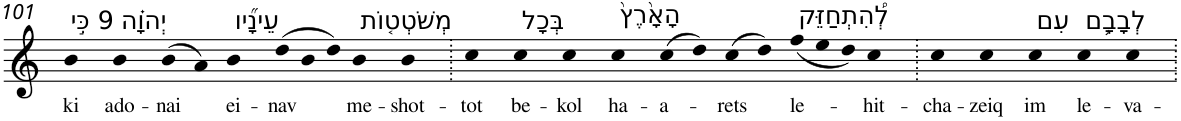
**kern	**text
*part1	*part1
*staff1	*staff1
*I"Piano	*
*I'Pno	*
!!LO:PB:g=z
*clefG2	*
*k[]	*
=101	=101
!LO:TX:a:t=9 כִּ֣י	!
!	!LO:LY:b
4b	ki
!LO:TX:a:t=יְהוָ֗ה	!
!	!LO:LY:b
4b	ado-
!	!LO:LY:b
(>8b	-nai
8a)	.
!LO:TX:a:t=עֵינָ֞יו	!
!	!LO:LY:b
4b	ei-
*Xtuplet	*
!	!LO:LY:b
(>12dd	-nav
12b	.
12dd)	.
!LO:TX:a:t=מְשֹׁטְט֤וֹת	!
!	!LO:LY:b
4b	me-
!	!LO:LY:b
4b	-shot-
=102.	=102.
!	!LO:LY:b
4cc	-tot
!LO:TX:a:t=בְּכָל	!
!	!LO:LY:b
4cc	be-
!	!LO:LY:b
4cc	-kol
!LO:TX:a:t=הָאָ֙רֶץ֙	!
!	!LO:LY:b
4cc	ha-
!	!LO:LY:b
(>8cc	-a-
8dd)	.
!	!LO:LY:b
(>8cc	-rets
8dd)	.
!LO:TX:a:t=לְ֠הִתְחַזֵּק	!
!	!LO:LY:b
(<12ff	le-
12ee	.
12dd)	.
!	!LO:LY:b
4cc	-hit-
=103.	=103.
!	!LO:LY:b
4cc	-cha-
!	!LO:LY:b
4cc	-zeiq
!LO:TX:a:t=עִם	!
!	!LO:LY:b
4cc	im
!LO:TX:a:t=לְבָבָ֥ם	!
!	!LO:LY:b
4cc	le-
!	!LO:LY:b
4cc	-va-
=.	=.
*-	*-
